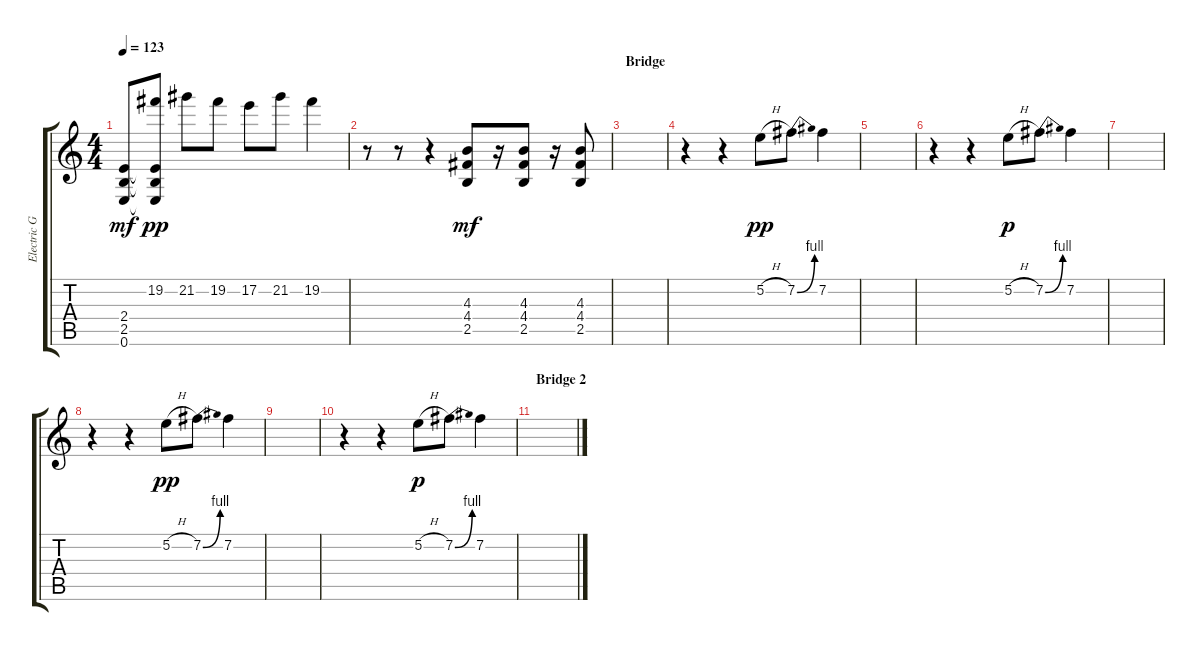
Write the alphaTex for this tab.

\track ("Electric Guitar" "Electric G") {instrument overdrivenguitar}
\staff {score tabs}
\tuning (E4 B3 G3 D3 A2 E2) {hide}
\ts (4 4)
\tempo 123
\clef g2
\ks c
(2.4 2.5 0.6).8{dy mf} (19.2 2.4{t} 2.5{t} 0.6{t}).8{dy pp} 21.2.8 19.2.8 17.2.8 21.2.8 19.2.4 |
r.8 r.8 r.4 (4.3 4.4 2.5).8{dy mf} r.16 (4.3 4.4 2.5).8 r.16 (4.3 4.4 2.5).8 |
\section ("" "Bridge")
|
r.4 r.4 5.2{h}.8{dy pp} 7.2{be (bend 0 0 60 4)}.8 7.2.4 |
|
r.4 r.4 5.2{h}.8{dy p} 7.2{be (bend 0 0 60 4)}.8 7.2.4 |
|
r.4 r.4 5.2{h}.8{dy pp} 7.2{be (bend 0 0 60 4)}.8 7.2.4 |
|
r.4 r.4 5.2{h}.8{dy p} 7.2{be (bend 0 0 60 4)}.8 7.2.4 |
\section ("" "Bridge 2")
